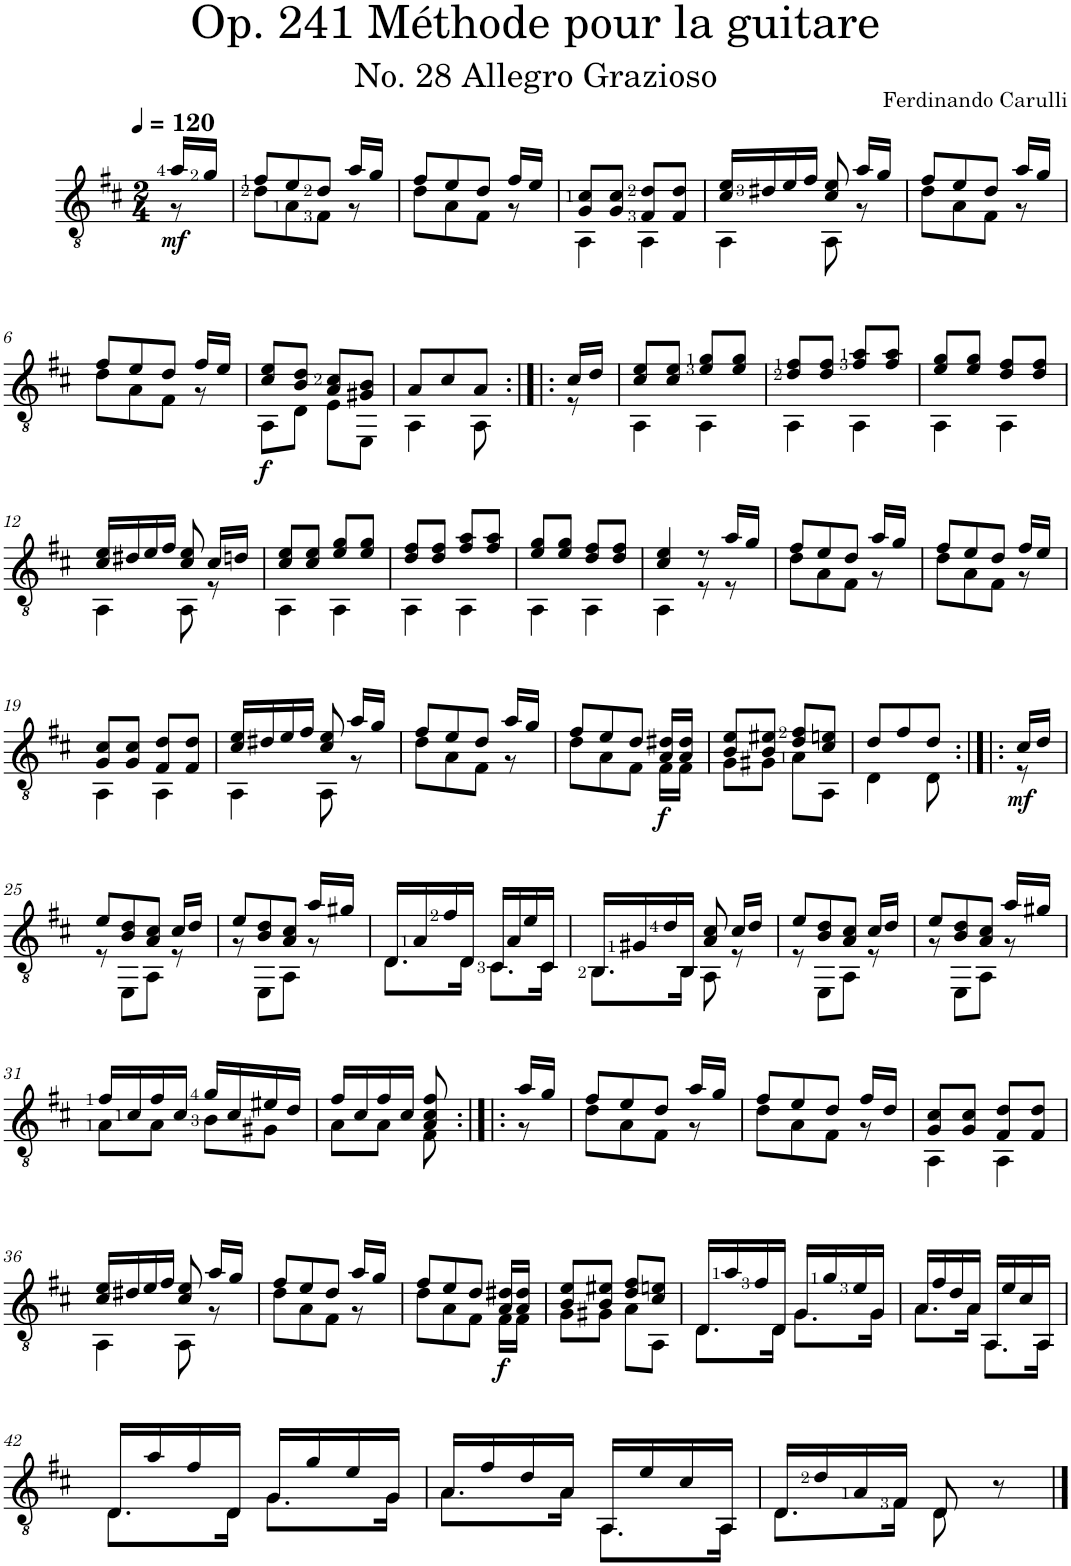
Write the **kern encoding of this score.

**kern	**dynam
*part1	*part1
*staff1	*staff1
*I"Classical Guitar	*
*clefGv2	*
*k[f#c#]	*
*D:	*
*M2/4	*
*MM120	*
=	=
*^	*
!	!	!LO:DY:b
16a/LL	8r	mf
16g/JJ	.	.
=1	=1	=1
8f#/L	8d\L	.
8e/	8A\	.
8d/J	8F#\J	.
16a/LL	8r	.
16g/JJ	.	.
=2	=2	=2
8f#/L	8d\L	.
8e/	8A\	.
8d/J	8F#\J	.
16f#/LL	8r	.
16e/JJ	.	.
=3	=3	=3
8G/ 8c#/L	4AA\	.
8G/ 8c#/J	.	.
8F#/ 8d/L	4AA\	.
8F#/ 8d/J	.	.
=4	=4	=4
16c#/ 16e/LL	4AA\	.
16d#X/	.	.
16e/	.	.
16f#/JJ	.	.
8c#/ 8e/	8AA\	.
16a/LL	8r	.
16g/JJ	.	.
=5	=5	=5
8f#/L	8d\L	.
8e/	8A\	.
8d/J	8F#\J	.
16a/LL	8r	.
16g/JJ	.	.
!!LO:LB:g=z	!!
=6	=6	=6
8f#/L	8d\L	.
8e/	8A\	.
8d/J	8F#\J	.
16f#/LL	8r	.
16e/JJ	.	.
=7	=7	=7
!	!	!LO:DY:b
8c#/ 8e/L	8AA\L	f
8B/ 8d/J	8D\J	.
8A/ 8c#/L	8E\L	.
8G#X/ 8B/J	8EE\J	.
=8	=8	=8
8A/L	4AA\	.
8c#/	.	.
8A/J	8AA\	.
=8X1:|!|:	=8X1:|!|:	=8X1:|!|:
16c#/LL	8r	.
16d/JJ	.	.
=9	=9	=9
8c#/ 8e/L	4AA\	.
8c#/ 8e/J	.	.
8e/ 8g/L	4AA\	.
8e/ 8g/J	.	.
=10	=10	=10
8d/ 8f#/L	4AA\	.
8d/ 8f#/J	.	.
8f#/ 8a/L	4AA\	.
8f#/ 8a/J	.	.
=11	=11	=11
8e/ 8g/L	4AA\	.
8e/ 8g/J	.	.
8d/ 8f#/L	4AA\	.
8d/ 8f#/J	.	.
!!LO:LB:g=z	!!
=12	=12	=12
16c#/ 16e/LL	4AA\	.
16d#X/	.	.
16e/	.	.
16f#/JJ	.	.
8c#/ 8e/	8AA\	.
16c#/LL	8r	.
16dn/JJ	.	.
=13	=13	=13
8c#/ 8e/L	4AA\	.
8c#/ 8e/J	.	.
8e/ 8g/L	4AA\	.
8e/ 8g/J	.	.
=14	=14	=14
8d/ 8f#/L	4AA\	.
8d/ 8f#/J	.	.
8f#/ 8a/L	4AA\	.
8f#/ 8a/J	.	.
=15	=15	=15
8e/ 8g/L	4AA\	.
8e/ 8g/J	.	.
8d/ 8f#/L	4AA\	.
8d/ 8f#/J	.	.
=16	=16	=16
4c#/ 4e/	4AA\	.
8r	8r	.
16a/LL	8r	.
16g/JJ	.	.
=17	=17	=17
8f#/L	8d\L	.
8e/	8A\	.
8d/J	8F#\J	.
16a/LL	8r	.
16g/JJ	.	.
=18	=18	=18
8f#/L	8d\L	.
8e/	8A\	.
8d/J	8F#\J	.
16f#/LL	8r	.
16e/JJ	.	.
!!LO:LB:g=z	!!
=19	=19	=19
8G/ 8c#/L	4AA\	.
8G/ 8c#/J	.	.
8F#/ 8d/L	4AA\	.
8F#/ 8d/J	.	.
=20	=20	=20
16c#/ 16e/LL	4AA\	.
16d#X/	.	.
16e/	.	.
16f#/JJ	.	.
8c#/ 8e/	8AA\	.
16a/LL	8r	.
16g/JJ	.	.
=21	=21	=21
8f#/L	8d\L	.
8e/	8A\	.
8d/J	8F#\J	.
16a/LL	8r	.
16g/JJ	.	.
=22	=22	=22
8f#/L	8d\L	.
8e/	8A\	.
8d/J	8F#\J	.
!	!	!LO:DY:b
16A/ 16d#X/LL	16F#\LL	f
16A/ 16d#/JJ	16F#\JJ	.
=23	=23	=23
8B/ 8e/L	8G\L	.
8B/ 8e#X/J	8G#X\J	.
8d/ 8f#/L	8A\L	.
8c#/ 8en/J	8AA\J	.
=24	=24	=24
8d/L	4D\	.
8f#/	.	.
8d/J	8D\	.
=24X2:|!|:	=24X2:|!|:	=24X2:|!|:
!	!	!LO:DY:b
16c#/LL	8r	mf
16d/JJ	.	.
!!LO:LB:g=z	!!
=25	=25	=25
8e/L	8r	.
8B/ 8d/	8EE\L	.
8A/ 8c#/J	8AA\J	.
16c#/LL	8r	.
16d/JJ	.	.
=26	=26	=26
8e/L	8r	.
8B/ 8d/	8EE\L	.
8A/ 8c#/J	8AA\J	.
16a/LL	8r	.
16g#X/JJ	.	.
=27	=27	=27
16D/LL	8.D\L	.
16A/	.	.
16f#/	.	.
16D/JJ	16D\Jk	.
16C#/LL	8.C#\L	.
16A/	.	.
16e/	.	.
16C#/JJ	16C#\Jk	.
=28	=28	=28
16BB/LL	8.BB\L	.
16G#X/	.	.
16d/	.	.
16BB/JJ	16BB\Jk	.
8A/ 8c#/	8AA\	.
16c#/LL	8r	.
16d/JJ	.	.
=29	=29	=29
8e/L	8r	.
8B/ 8d/	8EE\L	.
8A/ 8c#/J	8AA\J	.
16c#/LL	8r	.
16d/JJ	.	.
=30	=30	=30
8e/L	8r	.
8B/ 8d/	8EE\L	.
8A/ 8c#/J	8AA\J	.
16a/LL	8r	.
16g#X/JJ	.	.
!!LO:LB:g=z	!!
=31	=31	=31
16f#/LL	8A\L	.
16c#/	.	.
16f#/	8A\J	.
16c#/JJ	.	.
16g/LL	8B\L	.
16c#/	.	.
16e#X/	8G#X\J	.
16d/JJ	.	.
=32	=32	=32
16f#/LL	8A\L	.
16c#/	.	.
16f#/	8A\J	.
16c#/JJ	.	.
8A/ 8c#/ 8f#/	8F#\	.
=32X3:|!|:	=32X3:|!|:	=32X3:|!|:
16a/LL	8r	.
16g/JJ	.	.
=33	=33	=33
8f#/L	8d\L	.
8e/	8A\	.
8d/J	8F#\J	.
16a/LL	8r	.
16g/JJ	.	.
=34	=34	=34
8f#/L	8d\L	.
8e/	8A\	.
8d/J	8F#\J	.
16f#/LL	8r	.
16d/JJ	.	.
=35	=35	=35
8G/ 8c#/L	4AA\	.
8G/ 8c#/J	.	.
8F#/ 8d/L	4AA\	.
8F#/ 8d/J	.	.
!!LO:LB:g=z	!!
=36	=36	=36
16c#/ 16e/LL	4AA\	.
16d#X/	.	.
16e/	.	.
16f#/JJ	.	.
8c#/ 8e/	8AA\	.
16a/LL	8r	.
16g/JJ	.	.
=37	=37	=37
8f#/L	8d\L	.
8e/	8A\	.
8d/J	8F#\J	.
16a/LL	8r	.
16g/JJ	.	.
=38	=38	=38
8f#/L	8d\L	.
8e/	8A\	.
8d/J	8F#\J	.
!	!	!LO:DY:b
16A/ 16d#X/LL	16F#\LL	f
16A/ 16d#/JJ	16F#\JJ	.
=39	=39	=39
8B/ 8e/L	8G\L	.
8B/ 8e#X/J	8G#X\J	.
8d/ 8f#/L	8A\L	.
8c#/ 8en/J	8AA\J	.
=40	=40	=40
16D/LL	8.D\L	.
16a/	.	.
16f#/	.	.
16D/JJ	16D\Jk	.
16G/LL	8.G\L	.
16g/	.	.
16e/	.	.
16G/JJ	16G\Jk	.
=41	=41	=41
16A/LL	8.A\L	.
16f#/	.	.
16d/	.	.
16A/JJ	16A\Jk	.
16AA/LL	8.AA\L	.
16e/	.	.
16c#/	.	.
16AA/JJ	16AA\Jk	.
!!LO:LB:g=z	!!
=42	=42	=42
16D/LL	8.D\L	.
16a/	.	.
16f#/	.	.
16D/JJ	16D\Jk	.
16G/LL	8.G\L	.
16g/	.	.
16e/	.	.
16G/JJ	16G\Jk	.
=43	=43	=43
16A/LL	8.A\L	.
16f#/	.	.
16d/	.	.
16A/JJ	16A\Jk	.
16AA/LL	8.AA\L	.
16e/	.	.
16c#/	.	.
16AA/JJ	16AA\Jk	.
=44	=44	=44
16D/LL	8.D\L	.
16d/	.	.
16A/	.	.
16F#/JJ	16F#\Jk	.
8D/	8D\	.
8r	8ryy	.
*v	*v	*
==	==
*-	*-
